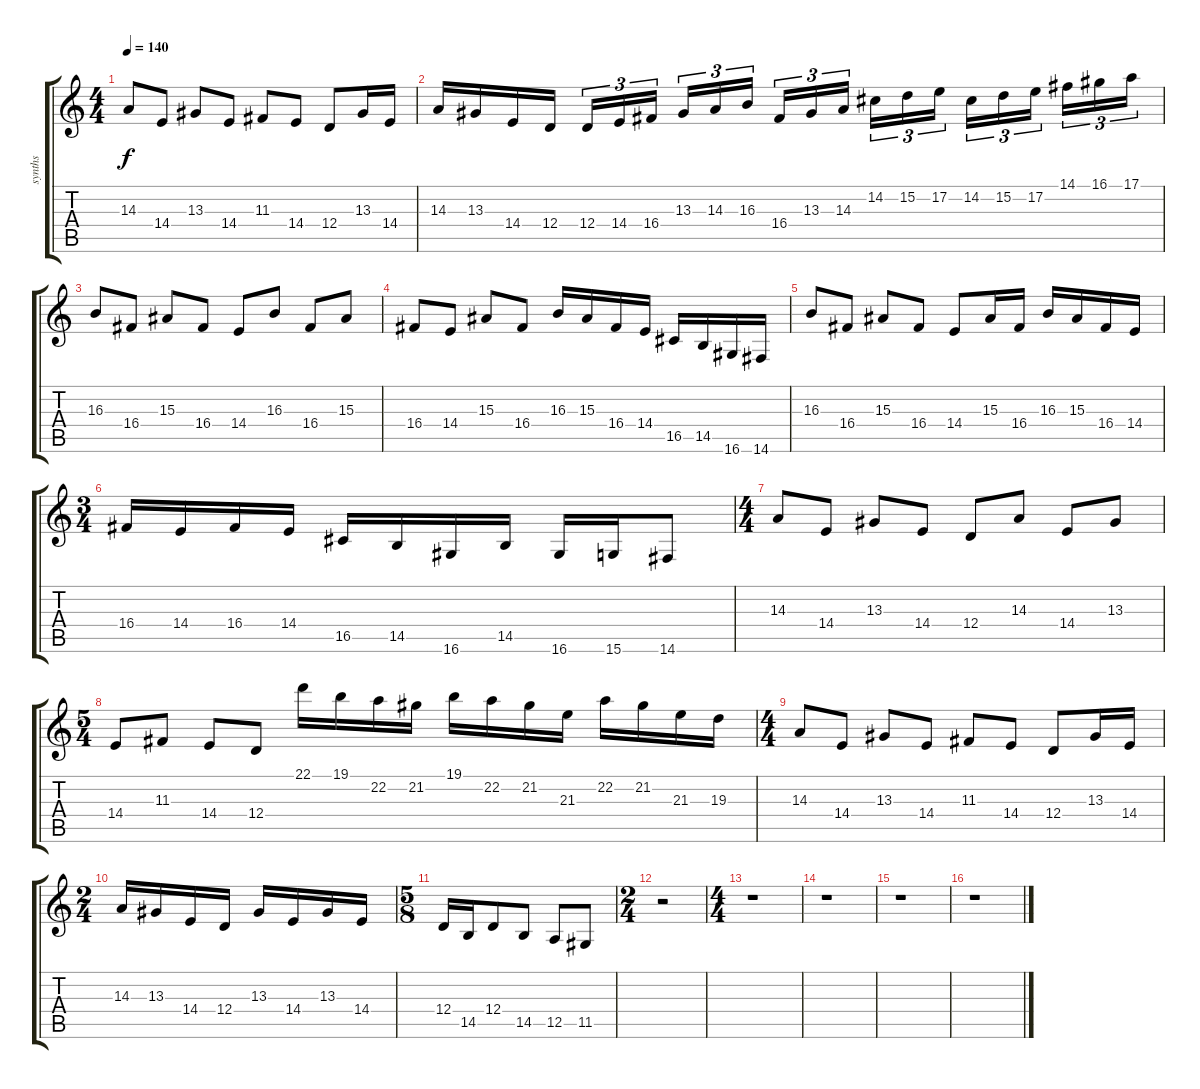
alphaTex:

\track ("synths" "synths") {instrument lead5charang}
\staff {score tabs}
\tuning (E4 B3 G3 D3 A2 E2) {hide}
\ts (4 4)
\tempo 140
\clef g2
\ks c
14.3.8{dy f} 14.4.8 13.3.8 14.4.8 11.3.8 14.4.8 12.4.8 13.3.16 14.4.16 |
14.3.16 13.3.16 14.4.16 12.4.16 12.4.16{tu (3 2)} 14.4.16{tu (3 2)} 16.4.16{tu (3 2)} 13.3.16{tu (3 2)} 14.3.16{tu (3 2)} 16.3.16{tu (3 2)} 16.4.16{tu (3 2)} 13.3.16{tu (3 2)} 14.3.16{tu (3 2)} 14.2.16{tu (3 2)} 15.2.16{tu (3 2)} 17.2.16{tu (3 2)} 14.2.16{tu (3 2)} 15.2.16{tu (3 2)} 17.2.16{tu (3 2)} 14.1.16{tu (3 2)} 16.1.16{tu (3 2)} 17.1.16{tu (3 2)} |
16.3.8 16.4.8 15.3.8 16.4.8 14.4.8 16.3.8 16.4.8 15.3.8 |
16.4.8 14.4.8 15.3.8 16.4.8 16.3.16 15.3.16 16.4.16 14.4.16 16.5.16 14.5.16 16.6.16 14.6.16 |
16.3.8 16.4.8 15.3.8 16.4.8 14.4.8 15.3.16 16.4.16 16.3.16 15.3.16 16.4.16 14.4.16 |
\ts (3 4)
16.4.16 14.4.16 16.4.16 14.4.16 16.5.16 14.5.16 16.6.16 14.5.16 16.6.16 15.6.16 14.6.8 |
\ts (4 4)
14.3.8 14.4.8 13.3.8 14.4.8 12.4.8 14.3.8 14.4.8 13.3.8 |
\ts (5 4)
14.4.8 11.3.8 14.4.8 12.4.8 22.1.16 19.1.16 22.2.16 21.2.16 19.1.16 22.2.16 21.2.16 21.3.16 22.2.16 21.2.16 21.3.16 19.3.16 |
\ts (4 4)
14.3.8 14.4.8 13.3.8 14.4.8 11.3.8 14.4.8 12.4.8 13.3.16 14.4.16 |
\ts (2 4)
14.3.16 13.3.16 14.4.16 12.4.16 13.3.16 14.4.16 13.3.16 14.4.16 |
\ts (5 8)
12.4.16 14.5.16 12.4.8 14.5.8 12.5.8 11.5.8 |
\ts (2 4)
r.2 |
\ts (4 4)
r.1 |
r.1 |
r.1 |
r.1
